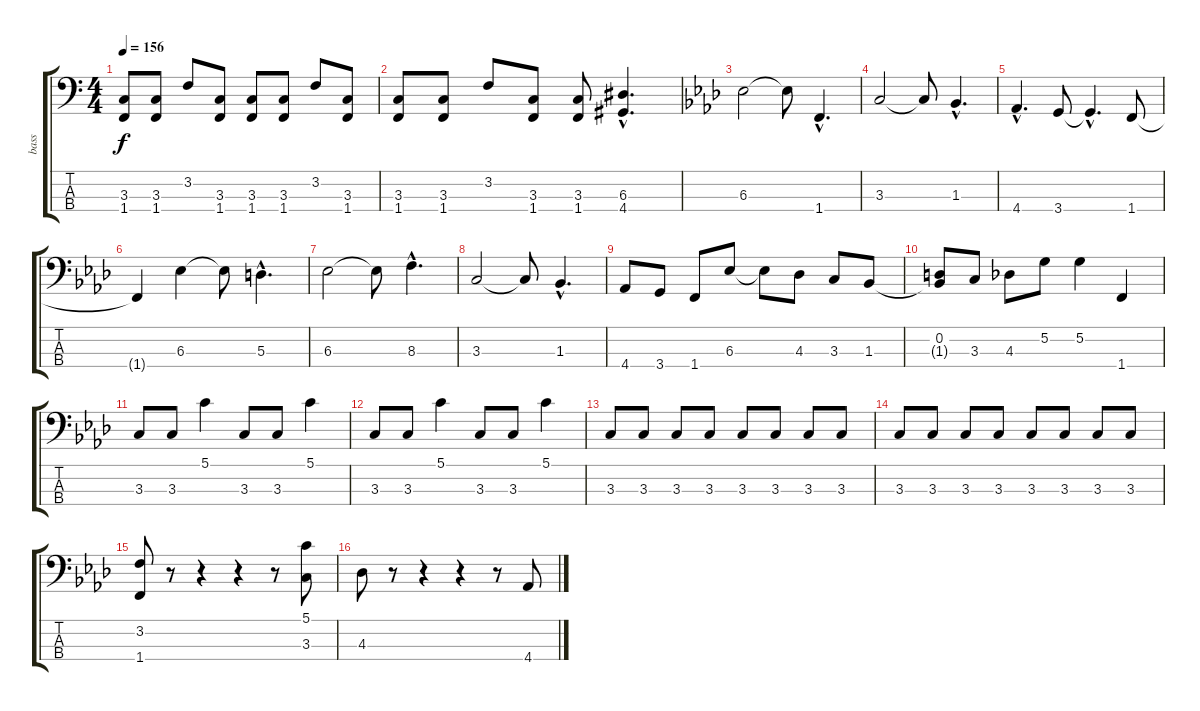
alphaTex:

\track ("bass" "bass") {instrument electricbasspick}
\staff {score tabs}
\tuning (G2 D2 A1 E1) {hide}
\ts (4 4)
\tempo 156
\clef f4
\ks c
(3.3 1.4).8{dy f} (3.3 1.4).8 3.2.8 (3.3 1.4).8 (3.3 1.4).8 (3.3 1.4).8 3.2.8 (3.3 1.4).8 |
(3.3 1.4).8 (3.3 1.4).8 3.2.8 (3.3 1.4).8 (3.3 1.4).8 (6.3{hac} 4.4{hac}).4{d} |
\ks ab
6.3.2 6.3{t}.8 1.4{hac}.4{d} |
3.3.2 3.3{t}.8 1.3{hac}.4{d} |
4.4{hac}.4{d} 3.4.8 3.4{hac t}.4{d} 1.4.8 |
1.4{t}.4 6.3.4 6.3{t}.8 5.3{hac}.4{d} |
6.3.2 6.3{t}.8 8.3{hac}.4{d} |
3.3.2 3.3{t}.8 1.3{hac}.4{d} |
4.4.8 3.4.8 1.4.8 6.3.8 6.3{t}.8 4.3.8 3.3.8 1.3.8 |
(0.2 1.3{t}).8 3.3.8 4.3.8 5.2.8 5.2.4 1.4.4 |
3.3.8 3.3.8 5.1.4 3.3.8 3.3.8 5.1.4 |
3.3.8 3.3.8 5.1.4 3.3.8 3.3.8 5.1.4 |
3.3.8 3.3.8 3.3.8 3.3.8 3.3.8 3.3.8 3.3.8 3.3.8 |
3.3.8 3.3.8 3.3.8 3.3.8 3.3.8 3.3.8 3.3.8 3.3.8 |
(3.2 1.4).8 r.8 r.4 r.4 r.8 (5.1 3.3).8 |
4.3.8 r.8 r.4 r.4 r.8 4.4.8
